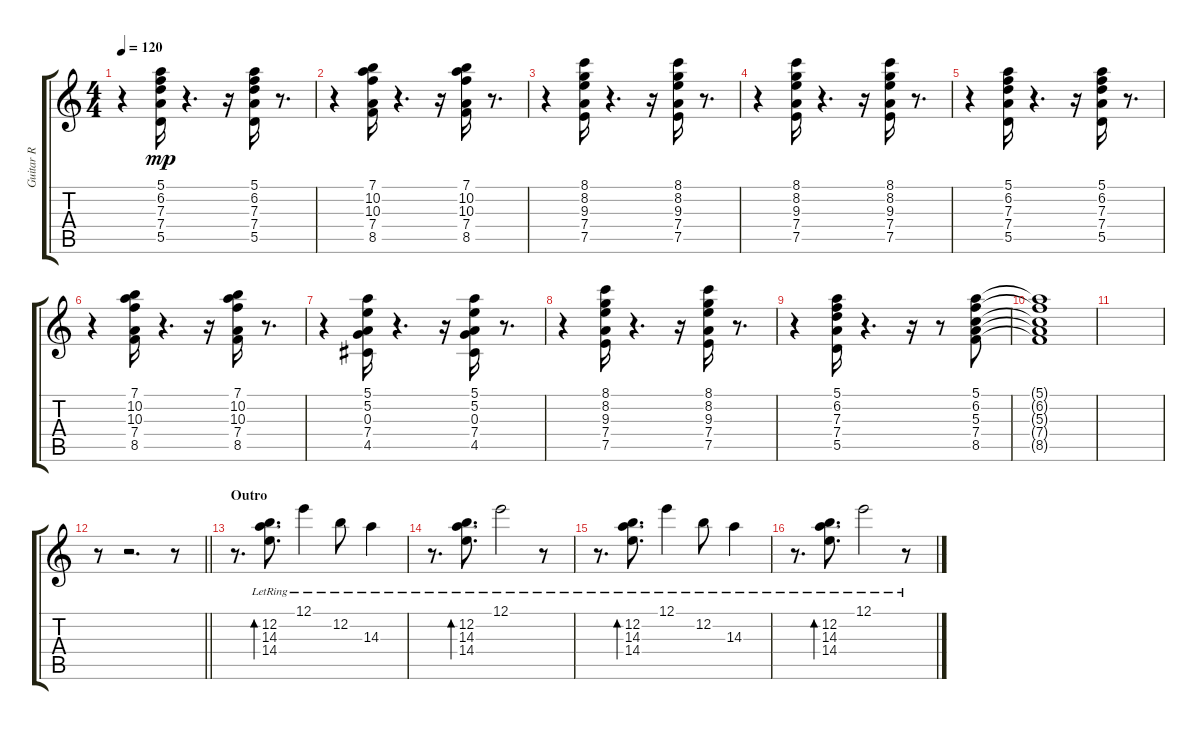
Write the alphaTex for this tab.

\track ("Guitar R" "Guitar R") {instrument electricguitarmuted}
\staff {score tabs}
\tuning (E4 B3 G3 D3 A2 E2) {hide}
\ts (4 4)
\tempo 120
\clef g2
\ks c
r.4{dy mp} (5.1 6.2 7.3 7.4 5.5).16 r.4{d} r.16 (5.1 6.2 7.3 7.4 5.5).16 r.8{d} |
r.4 (7.1 10.2 10.3 7.4 8.5).16 r.4{d} r.16 (7.1 10.2 10.3 7.4 8.5).16 r.8{d} |
r.4 (8.1 8.2 9.3 7.4 7.5).16 r.4{d} r.16 (8.1 8.2 9.3 7.4 7.5).16 r.8{d} |
r.4 (8.1 8.2 9.3 7.4 7.5).16 r.4{d} r.16 (8.1 8.2 9.3 7.4 7.5).16 r.8{d} |
r.4 (5.1 6.2 7.3 7.4 5.5).16 r.4{d} r.16 (5.1 6.2 7.3 7.4 5.5).16 r.8{d} |
r.4 (7.1 10.2 10.3 7.4 8.5).16 r.4{d} r.16 (7.1 10.2 10.3 7.4 8.5).16 r.8{d} |
r.4 (5.1 5.2 0.3 7.4 4.5).16 r.4{d} r.16 (5.1 5.2 0.3 7.4 4.5).16 r.8{d} |
r.4 (8.1 8.2 9.3 7.4 7.5).16 r.4{d} r.16 (8.1 8.2 9.3 7.4 7.5).16 r.8{d} |
r.4 (5.1 6.2 7.3 7.4 5.5).16 r.4{d} r.16 r.8 (5.1 6.2 5.3 7.4 8.5).8 |
(5.1{t} 6.2{t} 5.3{t} 7.4{t} 8.5{t}).1 |
|
\barLineRight lightlight
r.8 r.2{d} r.8 |
\section ("" "Outro")
r.8{d} (12.2{lr} 14.3{lr} 14.4{lr}).8{d bd 240} 12.1{lr}.4 12.2{lr}.8 14.3{lr}.4 |
r.8{d} (12.2{lr} 14.3{lr} 14.4{lr}).8{d bd 240} 12.1{lr}.2 r.8 |
r.8{d} (12.2{lr} 14.3{lr} 14.4{lr}).8{d bd 240} 12.1{lr}.4 12.2{lr}.8 14.3{lr}.4 |
r.8{d} (12.2{lr} 14.3{lr} 14.4{lr}).8{d bd 240} 12.1{lr}.2 r.8
